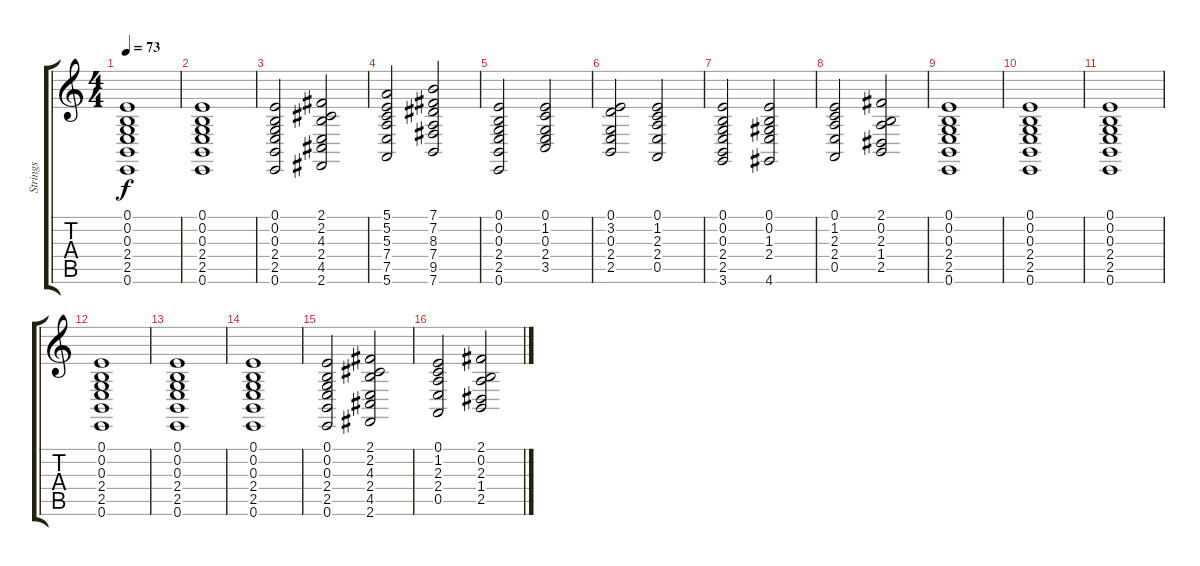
\track ("Strings" "Strings") {instrument stringensemble1}
\staff {score tabs}
\tuning (E4 B3 G3 D3 A2 E2) {hide}
\ts (4 4)
\tempo 73
\clef g2
\ks c
(0.1 0.2 0.3 2.4 2.5 0.6).1{dy f instrument stringensemble1} |
(0.1 0.2 0.3 2.4 2.5 0.6).1 |
(0.1 0.2 0.3 2.4 2.5 0.6).2 (2.1 2.2 4.3 2.4 4.5 2.6).2 |
(5.1 5.2 5.3 7.4 7.5 5.6).2 (7.1 7.2 8.3 7.4 9.5 7.6).2 |
(0.1 0.2 0.3 2.4 2.5 0.6).2 (0.1 1.2 0.3 2.4 3.5).2 |
(0.1 3.2 0.3 2.4 2.5).2 (0.1 1.2 2.3 2.4 0.5).2 |
(0.1 0.2 0.3 2.4 2.5 3.6).2 (0.1 0.2 1.3 2.4 4.6).2 |
(0.1 1.2 2.3 2.4 0.5).2 (2.1 0.2 2.3 1.4 2.5).2 |
(0.1 0.2 0.3 2.4 2.5 0.6).1 |
(0.1 0.2 0.3 2.4 2.5 0.6).1 |
(0.1 0.2 0.3 2.4 2.5 0.6).1 |
(0.1 0.2 0.3 2.4 2.5 0.6).1 |
(0.1 0.2 0.3 2.4 2.5 0.6).1 |
(0.1 0.2 0.3 2.4 2.5 0.6).1 |
(0.1 0.2 0.3 2.4 2.5 0.6).2 (2.1 2.2 4.3 2.4 4.5 2.6).2 |
(0.1 1.2 2.3 2.4 0.5).2 (2.1 0.2 2.3 1.4 2.5).2
